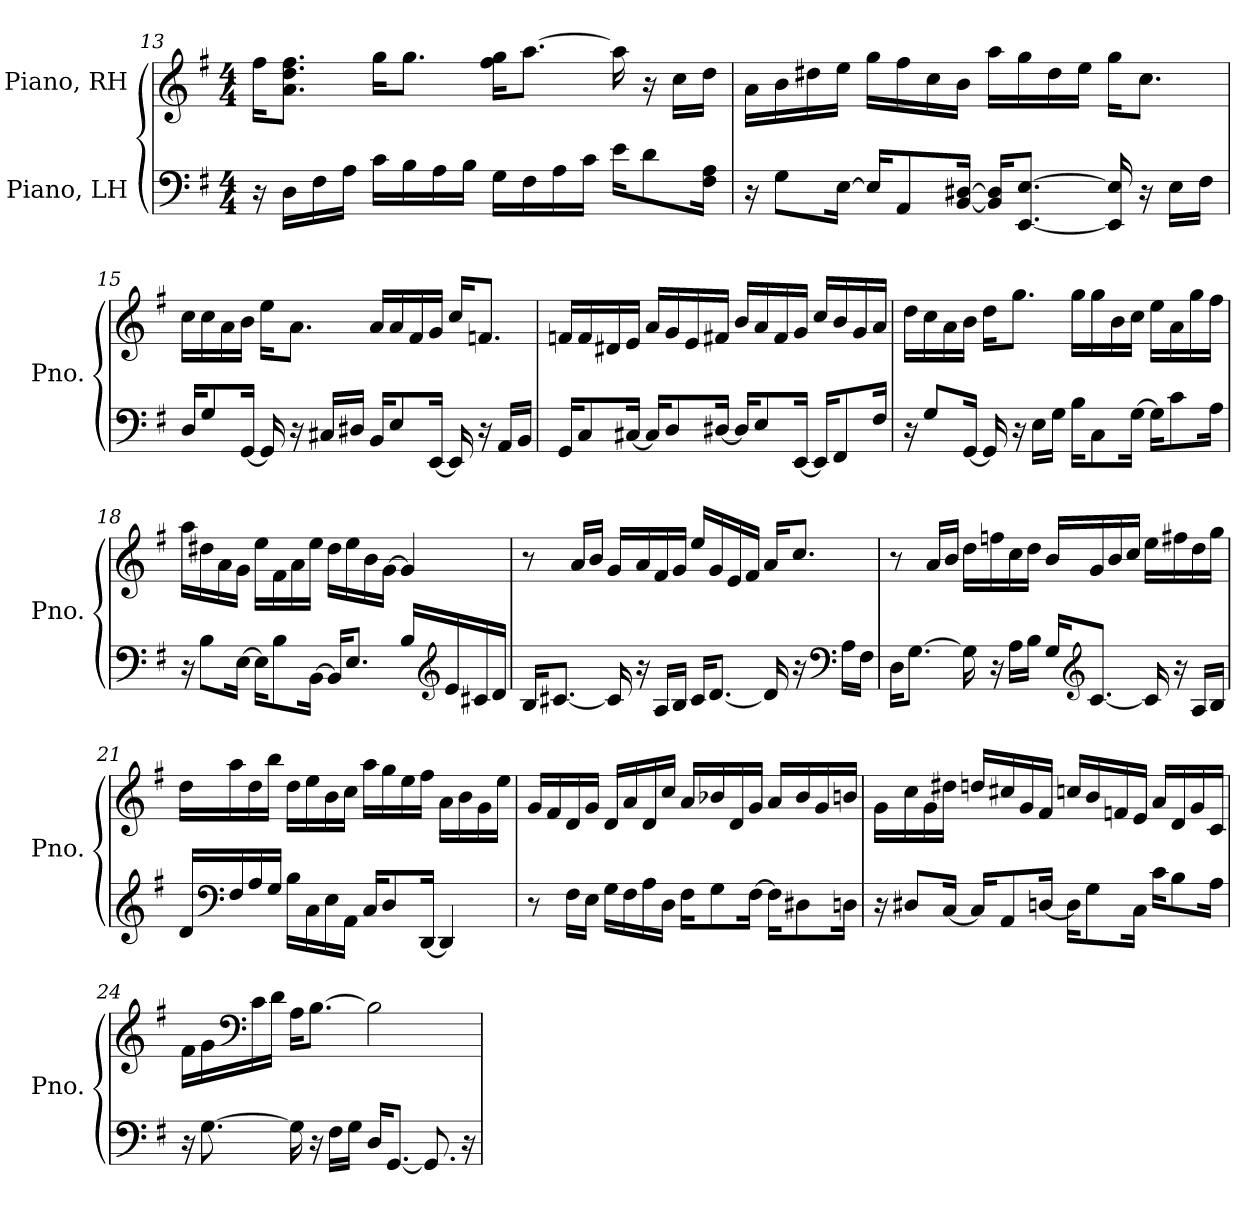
**kern	**kern
*part2	*part1
*staff2	*staff1
*I"Piano, LH	*I"Piano, RH
*I'Pno.	*I'Pno.
*clefF4	*clefG2
*k[f#]	*k[f#]
*M4/4	*M4/4
=13	=13
16r	16ff#\KL
16D\LL	8.a\ 8.dd\ 8.ff#\J
16F#\	.
16A\JJ	.
16c\LL	16gg\KL
16B\	8.gg\J
16A\	.
16B\JJ	.
16G\LL	16ff#\ 16gg\KL
16F#\	[8.aa\J
16A\	.
16c\JJ	.
16e\KL	16aa\]
8d\	16r
.	16cc\LL
16F#\ 16A\Jk	16dd\JJ
!!LO:LB:g=z
=14	=14
16r	16a\LL
8G\L	16b\
.	16dd#X\
[16E\Jk	16ee\JJ
16E/KL]	16gg\LL
8AA/	16ff#\
.	16cc\
[16BB/ [16D#X/Jk	16b\JJ
16BB/] 16D#/]KL	16aa\LL
[8.EE/ [8.E/J	16gg\
.	16dd#\
.	16ee\JJ
16EE/] 16E/]	16gg\KL
16r	8.cc\J
16E\LL	.
16F#\JJ	.
=15	=15
16D/KL	16cc\LL
8G/	16cc\
.	16a\
[16GG/Jk	16b\JJ
16GG/]	16ee\KL
16r	8.a\J
16C#X/LL	.
16D#X/JJ	.
16BB/KL	16a/LL
8E/	16a/
.	16f#/
[16EE/Jk	16g/JJ
16EE/]	16cc/KL
16r	8.fn/J
16AA/LL	.
16BB/JJ	.
!!LO:LB:g=z
=16	=16
16GG/KL	16fn/LL
8C/	16f/
.	16d#X/
[16C#X/Jk	16e/JJ
16C#/KL]	16a/LL
8D/	16g/
.	16e/
[16D#X/Jk	16f#X/JJ
16D#/KL]	16b/LL
8E/	16a/
.	16f#/
[16EE/Jk	16g/JJ
16EE/KL]	16cc/LL
8FF#/	16b/
.	16g/
16F#/Jk	16a/JJ
=17	=17
16r	16dd\LL
8G/L	16cc\
.	16a\
[16GG/Jk	16b\JJ
16GG/]	16dd\KL
16r	8.gg\J
16E\LL	.
16G\JJ	.
16B\KL	16gg\LL
8C\	16gg\
.	16b\
[16G\Jk	16cc\JJ
16G\KL]	16ee\LL
8c\	16a\
.	16gg\
16A\Jk	16ff#\JJ
!!LO:LB:g=z
=18	=18
16r	16aa\LL
8B\L	16dd#X\
.	16a\
[16E\Jk	16g\JJ
16E\KL]	16ee\LL
8B\	16f#\
.	16a\
[16BB\Jk	16ee\JJ
16BB/KL]	16dd#\LL
8.E/J	16ee\
.	16b\
.	[16g\JJ
16B/LL	4g/]
*clefG2	*
16e/	.
16c#X/	.
16d/JJ	.
=19	=19
16B/KL	8r
[8.c#X/J	.
.	16a/LL
.	16b/JJ
16c#/]	16g/LL
16r	16a/
16A/LL	16f#/
16B/JJ	16g/JJ
16c#/KL	16ee/LL
[8.d/J	16g/
.	16e/
.	16f#/JJ
16d/]	16a/KL
16r	8.cc/J
*clefF4	*
16A\LL	.
16F#\JJ	.
!!LO:LB:g=z
=20	=20
16D\KL	8r
[8.G\J	.
.	16a/LL
.	16b/JJ
16G\]	16dd\LL
16r	16ffn\
16A\LL	16cc\
16B\JJ	16dd\JJ
16G/KL	16b/LL
*clefG2	*
[8.c/J	16g/
.	16b/
.	16cc/JJ
16c/]	16ee\LL
16r	16ff#X\
16A/LL	16dd\
16B/JJ	16gg\JJ
=21	=21
16d/LL	16dd\LL
*clefF4	*
16F#/	16aa\
16A/	16dd\
16G/JJ	16bb\JJ
16B\LL	16dd\LL
16C\	16ee\
16E\	16b\
16AA\JJ	16cc\JJ
16C/KL	16aa\LL
8D/	16gg\
.	16ee\
[16DD/Jk	16ff#\JJ
4DD/]	16a\LL
.	16b\
.	16g\
.	16ee\JJ
!!LO:LB:g=z
=22	=22
8r	16g/LL
.	16f#/
16F#\LL	16d/
16E\JJ	16g/JJ
16G\LL	16d/LL
16F#\	16a/
16A\	16d/
16D\JJ	16cc/JJ
16F#\KL	16a/LL
8G\	16b-X/
.	16d/
[16F#\Jk	16g/JJ
16F#\KL]	16a/LL
8D#X\	16b-/
.	16g/
16Dn\Jk	16bn/JJ
=23	=23
16r	16g\LL
8D#X/L	16cc\
.	16g\
[16C/Jk	16dd#X\JJ
16C/KL]	16ddn/LL
8AA/	16cc#X/
.	16g/
[16Dn/Jk	16f#/JJ
16D\KL]	16ccn/LL
8G\	16b/
.	16fn/
16C\Jk	16e/JJ
16c\KL	16a/LL
8B\	16d/
.	16g/
16A\Jk	16c/JJ
!!LO:PB:g=z
=24	=24
16r	16f#\LL
[8.G\	16g\
*	*clefF4
.	16c\
.	16d\JJ
16G\]	16A\KL
16r	[8.B\J
16F#\LL	.
16G\JJ	.
16D/KL	2B\]
[8.GG/J	.
8.GG/]	.
16r	.
=	=
*-	*-
